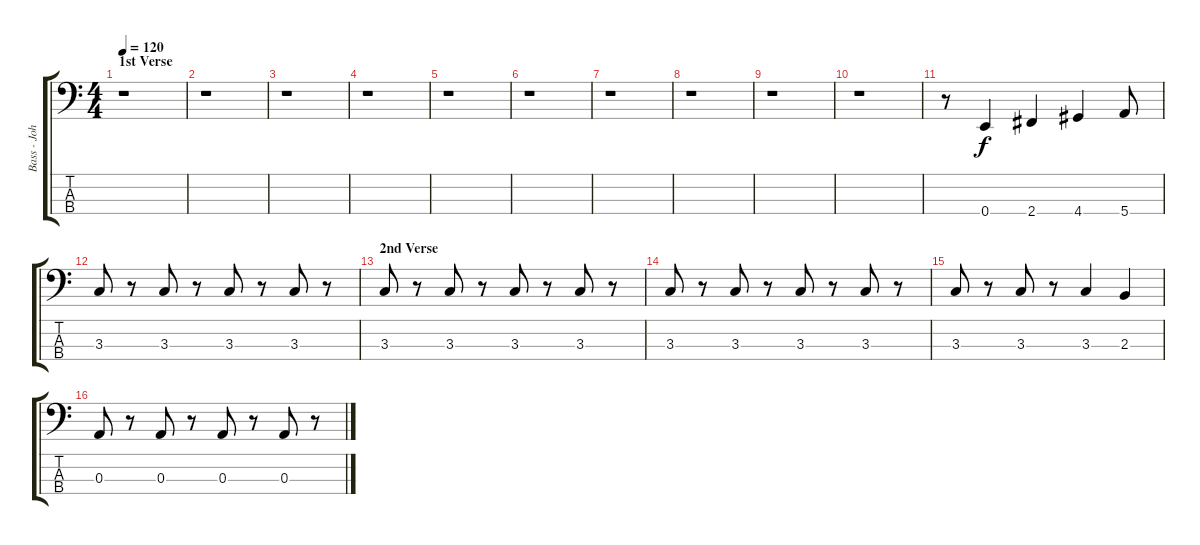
\track ("Bass - John Wetton" "Bass - Joh") {instrument electricbasspick}
\staff {score tabs}
\tuning (G2 D2 A1 E1) {hide}
\ts (4 4)
\section ("" "1st Verse")
\tempo 120
\clef f4
\ks c
r.1{dy f} |
r.1 |
r.1 |
r.1 |
r.1 |
r.1 |
r.1 |
r.1 |
r.1 |
r.1 |
r.8 0.4.4 2.4.4 4.4.4 5.4.8 |
3.3.8 r.8 3.3.8 r.8 3.3.8 r.8 3.3.8 r.8 |
\section ("" "2nd Verse")
3.3.8 r.8 3.3.8 r.8 3.3.8 r.8 3.3.8 r.8 |
3.3.8 r.8 3.3.8 r.8 3.3.8 r.8 3.3.8 r.8 |
3.3.8 r.8 3.3.8 r.8 3.3.4 2.3.4 |
0.3.8 r.8 0.3.8 r.8 0.3.8 r.8 0.3.8 r.8
